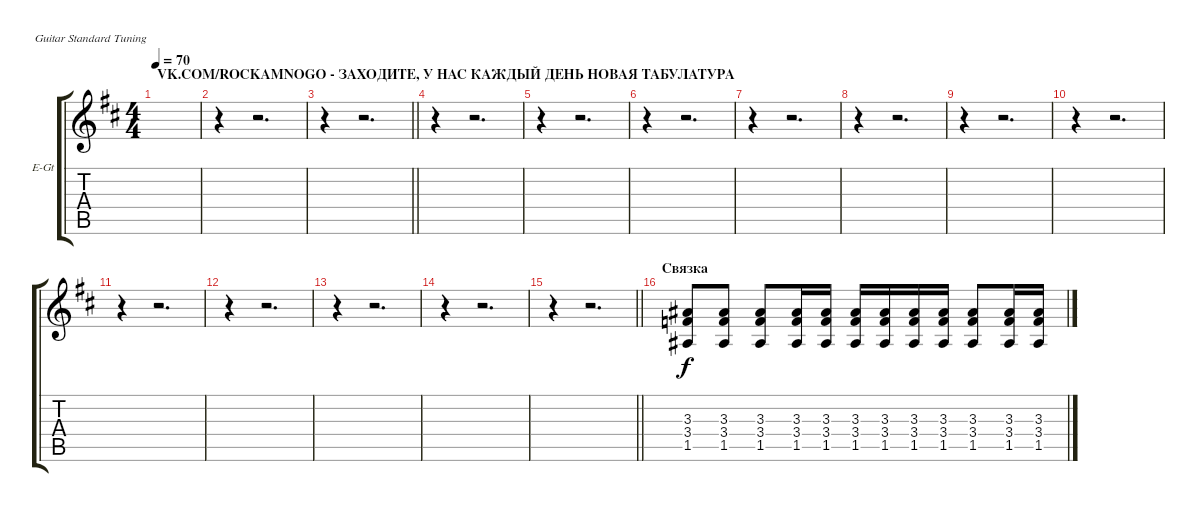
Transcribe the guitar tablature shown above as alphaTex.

\bracketExtendMode groupsimilarinstruments
\firstSystemTrackNameOrientation horizontal
\otherSystemsTrackNameOrientation horizontal
\track ("Виктор Смольский" "E-Gt") {instrument distortionguitar}
\staff {score tabs}
\tuning (E4 B3 G3 D3 A2 E2)
\ts (4 4)
\section ("" "VK.COM/ROCKAMNOGO - ЗАХОДИТЕ, У НАС КАЖДЫЙ ДЕНЬ НОВАЯ ТАБУЛАТУРА")
\tempo 70
\clef g2
\scale
0.525292
\ks bminor
|
\beaming (8 2 2 2 2)
\scale
0.237354 r.4 r.2{d} |
\scale
0.237354
\barLineRight lightlight
r.4 r.2{d} |
\scale
0.333333 r.4 r.2{d} |
\scale
0.333333 r.4 r.2{d} |
\scale
0.333333 r.4 r.2{d} |
\scale
0.333333 r.4 r.2{d} |
\scale
0.333333 r.4 r.2{d} |
\scale
0.333333 r.4 r.2{d} |
\scale
0.333333 r.4 r.2{d} |
\scale
0.333333 r.4 r.2{d} |
\scale
0.333333 r.4 r.2{d} |
\scale
0.333333 r.4 r.2{d} |
\scale
0.333333 r.4 r.2{d} |
\scale
0.333333
\barLineRight lightlight
r.4 r.2{d} |
\section ("" "Связка")
\scale
0.333333 (3.3 3.4 1.5).8 (3.3 3.4 1.5).8 (3.3 3.4 1.5).8 (3.3 3.4 1.5).16 (3.3 3.4 1.5).16 (3.3 3.4 1.5).16 (3.3 3.4 1.5).16 (3.3 3.4 1.5).16 (3.3 3.4 1.5).16 (3.3 3.4 1.5).8 (3.3 3.4 1.5).16 (3.3 3.4 1.5).16
